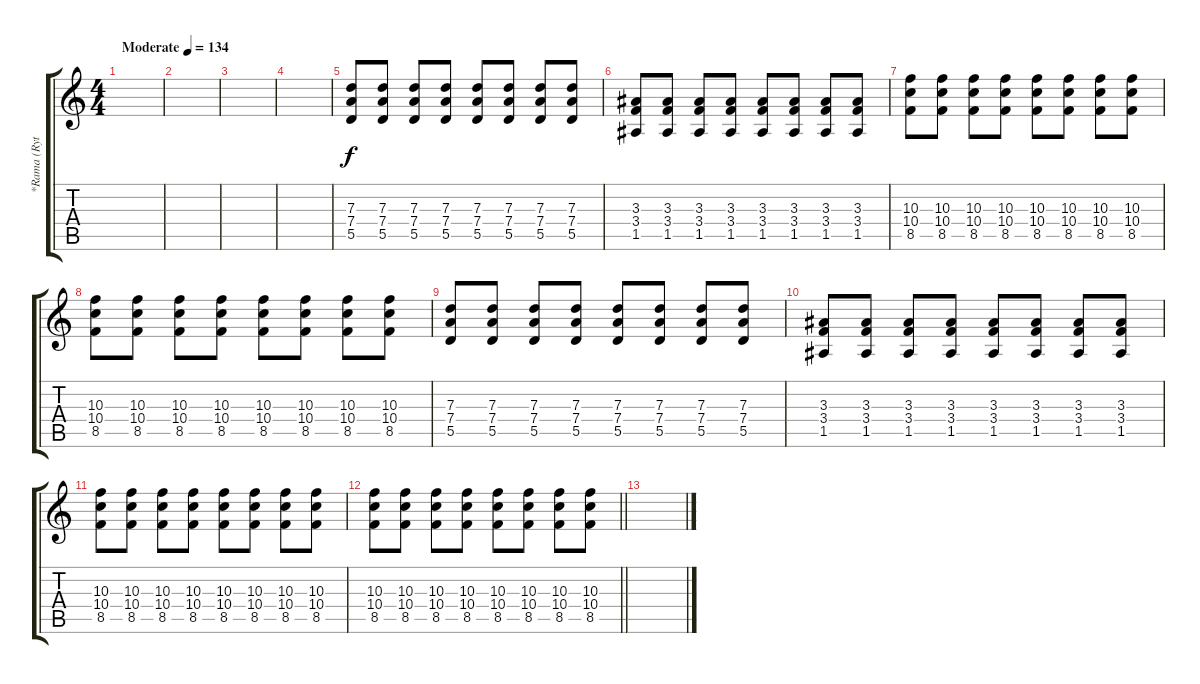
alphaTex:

\track ("*Rama (Rythm Guitar)" "*Rama (Ryt") {instrument distortionguitar}
\staff {score tabs}
\tuning (E4 B3 G3 D3 A2 E2) {hide}
\ts (4 4)
\section ("" "")
\tempo (134 "Moderate")
\clef g2
\ks c
|
|
|
|
(7.3 7.4 5.5).8 (7.3 7.4 5.5).8 (7.3 7.4 5.5).8 (7.3 7.4 5.5).8 (7.3 7.4 5.5).8 (7.3 7.4 5.5).8 (7.3 7.4 5.5).8 (7.3 7.4 5.5).8 |
(3.3 3.4 1.5).8 (3.3 3.4 1.5).8 (3.3 3.4 1.5).8 (3.3 3.4 1.5).8 (3.3 3.4 1.5).8 (3.3 3.4 1.5).8 (3.3 3.4 1.5).8 (3.3 3.4 1.5).8 |
(10.3 10.4 8.5).8 (10.3 10.4 8.5).8 (10.3 10.4 8.5).8 (10.3 10.4 8.5).8 (10.3 10.4 8.5).8 (10.3 10.4 8.5).8 (10.3 10.4 8.5).8 (10.3 10.4 8.5).8 |
(10.3 10.4 8.5).8 (10.3 10.4 8.5).8 (10.3 10.4 8.5).8 (10.3 10.4 8.5).8 (10.3 10.4 8.5).8 (10.3 10.4 8.5).8 (10.3 10.4 8.5).8 (10.3 10.4 8.5).8 |
(7.3 7.4 5.5).8 (7.3 7.4 5.5).8 (7.3 7.4 5.5).8 (7.3 7.4 5.5).8 (7.3 7.4 5.5).8 (7.3 7.4 5.5).8 (7.3 7.4 5.5).8 (7.3 7.4 5.5).8 |
(3.3 3.4 1.5).8 (3.3 3.4 1.5).8 (3.3 3.4 1.5).8 (3.3 3.4 1.5).8 (3.3 3.4 1.5).8 (3.3 3.4 1.5).8 (3.3 3.4 1.5).8 (3.3 3.4 1.5).8 |
(10.3 10.4 8.5).8 (10.3 10.4 8.5).8 (10.3 10.4 8.5).8 (10.3 10.4 8.5).8 (10.3 10.4 8.5).8 (10.3 10.4 8.5).8 (10.3 10.4 8.5).8 (10.3 10.4 8.5).8 |
\barLineRight lightlight
(10.3 10.4 8.5).8 (10.3 10.4 8.5).8 (10.3 10.4 8.5).8 (10.3 10.4 8.5).8 (10.3 10.4 8.5).8 (10.3 10.4 8.5).8 (10.3 10.4 8.5).8 (10.3 10.4 8.5).8 |
\section ("" "")
